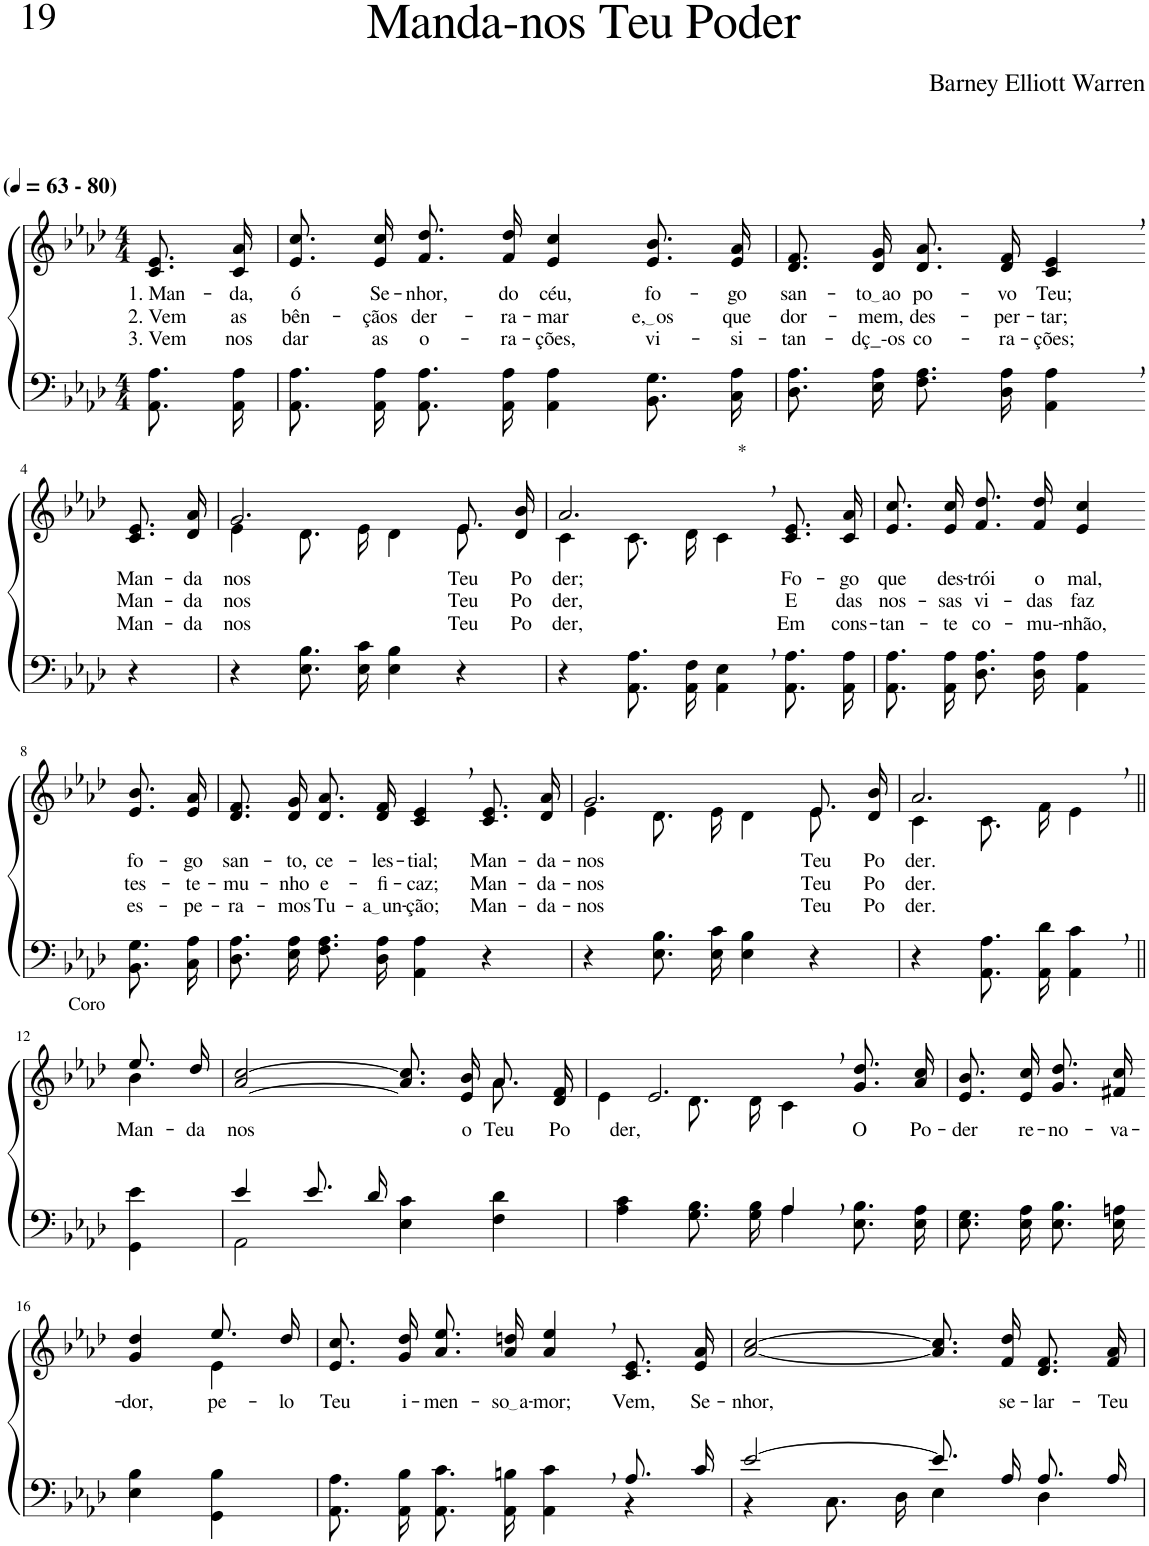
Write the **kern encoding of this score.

**kern	**kern	**text	**text	**text
*part2	*part1	*part1	*part1	*part1
*staff2	*staff1	*staff1	*staff1	*staff1
*I"Parte III e IV	*I"Parte I e II	*	*	*
*clefF4	*clefG2	*	*	*
*k[b-e-a-d-]	*k[b-e-a-d-]	*	*	*
*M4/4	*M4/4	*	*	*
*MM63	*MM63	*	*	*
=1	=1	=1	=1	=1
!	!LO:TX:a:B:t=(	!	!	!
!	!LO:TX:a:B:t=- 80)	!	!	!
!	!	!LO:LY:b	!LO:LY:b	!LO:LY:b
8.AA-\ 8.A-\L	8.c/ 8.e-/L	1. Man-	2. Vem	3. Vem
!	!	!LO:LY:b	!LO:LY:b	!LO:LY:b
16AA-\ 16A-\Jk	16c/ 16a-/Jk	-da,	as	nos
=2	=2	=2	=2	=2
!	!	!LO:LY:b	!LO:LY:b	!LO:LY:b
8.AA-\ 8.A-\L	8.e-/ 8.cc/L	ó	bên-	dar
!	!	!LO:LY:b	!LO:LY:b	!LO:LY:b
16AA-\ 16A-\Jk	16e-/ 16cc/Jk	Se-	-çãos	as
!	!	!LO:LY:b	!LO:LY:b	!LO:LY:b
8.AA-\ 8.A-\L	8.f/ 8.dd-/L	-nhor,	der-	o-
!	!	!LO:LY:b	!LO:LY:b	!LO:LY:b
16AA-\ 16A-\Jk	16f/ 16dd-/Jk	do	-ra-	-ra-
!	!	!LO:LY:b	!LO:LY:b	!LO:LY:b
4AA-\ 4A-\	4e-/ 4cc/	céu,	-mar	-ções,
!	!	!LO:LY:b	!LO:LY:b	!LO:LY:b
8.BB-\ 8.G\L	8.e-/ 8.b-/L	fo-	e, os	vi-
!	!	!LO:LY:b	!LO:LY:b	!LO:LY:b
16C\ 16A-\Jk	16e-/ 16a-/Jk	-go	que	-si-
=3	=3	=3	=3	=3
!	!	!LO:LY:b	!LO:LY:b	!LO:LY:b
8.D-\ 8.A-\L	8.d-/ 8.f/L	san-	dor-	-tan-
!	!	!LO:LY:b	!LO:LY:b	!LO:LY:b
16E-\ 16A-\Jk	16d-/ 16g/Jk	to ao	-mem,	-dç_-os
!	!	!LO:LY:b	!LO:LY:b	!LO:LY:b
8.F\ 8.A-\L	8.d-/ 8.a-/L	po-	des-	co-
!	!	!LO:LY:b	!LO:LY:b	!LO:LY:b
16D-\ 16A-\Jk	16d-/ 16f/Jk	-vo	-per-	-ra-
!	!	!LO:LY:b	!LO:LY:b	!LO:LY:b
4AA-\, 4A-\,	4c/, 4e-/,	Teu;	-tar;	-ções;
!!LO:LB:g=z
=4-	=4-	=4-	=4-	=4-
!	!	!LO:LY:b	!LO:LY:b	!LO:LY:b
4r	8.c/ 8.e-/L	Man-	Man-	Man-
!	!	!LO:LY:b	!LO:LY:b	!LO:LY:b
.	16d-/ 16a-/Jk	-da-	-da-	-da-
=5	=5	=5	=5	=5
*	*^	*	*	*
!	!	!	!LO:LY:b	!LO:LY:b	!LO:LY:b
4r	2.g/	4e-\	-nos	-nos	-nos
8.E-\ 8.B-\L	.	8.d-\	.	.	.
16E-\ 16c\Jk	.	16e-\	.	.	.
4E-\ 4B-\	.	4d-\	.	.	.
!	!	!	!LO:LY:b	!LO:LY:b	!LO:LY:b
4r	8.e-/L	8.e-\	Teu	Teu	Teu
!	!	!	!LO:LY:b	!LO:LY:b	!LO:LY:b
.	16d-/ 16b-/Jk	16ryy	Po-	Po-	Po-
=6	=6	=6	=6	=6	=6
!	!	!	!LO:LY:b	!LO:LY:b	!LO:LY:b
4r	2.a-,/	4c\	-der;	-der,	-der,
8.AA-/ 8.A-/L	.	8.c\L	.	.	.
16AA-/ 16F/Jk	.	16d-\Jk	.	.	.
!	!	!LO:TX:a:t=*	!	!	!
4AA-\, 4E-\,	.	4c\	.	.	.
!	!	!	!LO:LY:b	!LO:LY:b	!LO:LY:b
8.AA-\ 8.A-\L	8.c/ 8.e-/L	4ryy	Fo-	-E	-Em
!	!	!	!LO:LY:b	!LO:LY:b	!LO:LY:b
16AA-\ 16A-\Jk	16c/ 16a-/Jk	.	-go	das	cons-
*	*v	*v	*	*	*
=7	=7	=7	=7	=7
!	!	!LO:LY:b	!LO:LY:b	!LO:LY:b
8.AA-\ 8.A-\L	8.e-/ 8.cc/L	que	nos-	-tan-
!	!	!LO:LY:b	!LO:LY:b	!LO:LY:b
16AA-\ 16A-\Jk	16e-/ 16cc/Jk	des-	-sas	-te
!	!	!LO:LY:b	!LO:LY:b	!LO:LY:b
8.D-\ 8.A-\L	8.f/ 8.dd-/L	-trói	vi-	co-
!	!	!LO:LY:b	!LO:LY:b	!LO:LY:b
16D-\ 16A-\Jk	16f/ 16dd-/Jk	o	-das	-mu--
!	!	!LO:LY:b	!LO:LY:b	!LO:LY:b
4AA-\ 4A-\	4e-/ 4cc/	mal,	faz	-nhão,
!!LO:LB:g=z
=8-	=8-	=8-	=8-	=8-
!	!	!LO:LY:b	!LO:LY:b	!LO:LY:b
8.BB-\ 8.G\L	8.e-/ 8.b-/L	fo-	tes-	es-
!	!	!LO:LY:b	!LO:LY:b	!LO:LY:b
16C\ 16A-\Jk	16e-/ 16a-/Jk	-go	-te-	-pe-
=9	=9	=9	=9	=9
!	!	!LO:LY:b	!LO:LY:b	!LO:LY:b
8.D-\ 8.A-\L	8.d-/ 8.f/L	san-	-mu-	-ra-
!	!	!LO:LY:b	!LO:LY:b	!LO:LY:b
16E-\ 16A-\Jk	16d-/ 16g/Jk	-to,	-nho	-mos
!	!	!LO:LY:b	!LO:LY:b	!LO:LY:b
8.F\ 8.A-\L	8.d-/ 8.a-/L	ce-	e-	Tu-
!	!	!LO:LY:b	!LO:LY:b	!LO:LY:b
16D-\ 16A-\Jk	16d-/ 16f/Jk	-les-	-fi-	a un
!	!	!LO:LY:b	!LO:LY:b	!LO:LY:b
4AA-\ 4A-\	4c/, 4e-/,	-tial;	-caz;	-ção;
!	!	!LO:LY:b	!LO:LY:b	!LO:LY:b
4r	8.c/ 8.e-/L	Man-	Man-	Man-
!	!	!LO:LY:b	!LO:LY:b	!LO:LY:b
.	16d-/ 16a-/Jk	-da-	-da-	-da-
=10	=10	=10	=10	=10
!	!	!LO:LY:b	!LO:LY:b	!LO:LY:b
*	*^	*	*	*
4r	2.g/	4e-\	-nos	-nos	-nos
8.E-\ 8.B-\L	.	8.d-\	.	.	.
16E-\ 16c\Jk	.	16e-\	.	.	.
4E-\ 4B-\	.	4d-\	.	.	.
!	!	!	!LO:LY:b	!LO:LY:b	!LO:LY:b
4r	8.e-/L	8.e-\	Teu	Teu	Teu
!	!	!	!LO:LY:b	!LO:LY:b	!LO:LY:b
.	16d-/ 16b-/Jk	16ryy	Po-	Po-	Po-
=11	=11	=11	=11	=11	=11
!	!	!	!LO:LY:b	!LO:LY:b	!LO:LY:b
4r	2.a-,/	4c\	-der.	der.	-der.
8.AA-\ 8.A-\L	.	8.c\L	.	.	.
16AA-\ 16d-\Jk	.	16f\Jk	.	.	.
4AA-\, 4c\,	.	4e-\	.	.	.
!!LO:LB:g=z	!!
=12||	=12||	=12||	=12||	=12||	=12||
!	!LO:TX:a:t=Coro	!	!	!	!
!	!	!	!LO:LY:b	!	!
4GG\ 4e-\	8.ee-/L	4b-\	Man-	.	.
!	!	!	!LO:LY:b	!	!
.	16dd-/Jk	.	-da-	.	.
=13	=13	=13	=13	=13	=13
*^	*	*	*	*	*
!	!	!	!	!LO:LY:b	!	!
4e-/	2AA-\	2.ryy	[2a-/ [2cc/	-nos	.	.
8.e-/L	.	.	.	.	.	.
16d-/Jk	.	.	.	.	.	.
2ryy	4E-\ 4c\	.	8.a-]/ 8.cc]/L	.	.	.
!	!	!	!	!LO:LY:b	!	!
.	.	.	16e-/ 16b-/Jk	o	.	.
!	!	!	!	!LO:LY:b	!	!
.	4F\ 4d-\	8.a-\	8.a-/L	-Teu	.	.
!	!	!	!	!LO:LY:b	!	!
.	.	16ryy	16d-/ 16f/Jk	Po-	.	.
=14	=14	=14	=14	=14	=14	=14
!	!	!	!	!LO:LY:b	!	!
2ryy	4A-\ 4c\	2.e-,/	4e-\	-der,	.	.
.	8.G\ 8.B-\L	.	8.d-\L	.	.	.
.	16G\ 16B-\Jk	.	16d-\Jk	.	.	.
4A-,/	4A-\	.	4c\	.	.	.
!	!	!	!	!LO:LY:b	!	!
4ryy	8.E-\ 8.B-\L	8.g/ 8.dd-/L	4ryy	O	.	.
!	!	!	!	!LO:LY:b	!	!
.	16E-\ 16A-\Jk	16a-/ 16cc/Jk	.	Po-	.	.
*	*	*v	*v	*	*	*
=15	=15	=15	=15	=15	=15
!	!	!	!LO:LY:b	!	!
*v	*v	*	*	*	*
8.E-\ 8.G\L	8.e-/ 8.b-/L	-der	.	.
!	!	!LO:LY:b	!	!
16E-\ 16A-\Jk	16e-/ 16cc/Jk	re-	.	.
!	!	!LO:LY:b	!	!
8.E-\ 8.B-\L	8.g/ 8.dd-/L	-no-	.	.
!	!	!LO:LY:b	!	!
16E-\ 16An\Jk	16f#X/ 16cc/Jk	-va-	.	.
!!LO:LB:g=z
=16-	=16-	=16-	=16-	=16-
!	!	!LO:LY:b	!	!
*	*^	*	*	*
4E-\ 4B-\	4g/ 4dd-/	4ryy	-dor,	.	.
!	!	!	!LO:LY:b	!	!
4GG\ 4B-\	8.ee-/L	4e-\	pe-	.	.
!	!	!	!LO:LY:b	!	!
.	16dd-/Jk	.	-lo	.	.
*	*v	*v	*	*	*
=17	=17	=17	=17	=17
*^	*	*	*	*
!	!	!	!LO:LY:b	!	!
2.ryy	8.AA-\ 8.A-\L	8.e-/ 8.cc/L	Teu	.	.
!	!	!	!LO:LY:b	!	!
.	16AA-\ 16B-\Jk	16g/ 16dd-/Jk	i-	.	.
!	!	!	!LO:LY:b	!	!
.	8.AA-\ 8.c\L	8.a-\ 8.ee-\L	-men-	.	.
!	!	!	!LO:LY:b	!	!
.	16AA-\ 16Bn\Jk	16a-\ 16ddn\Jk	so a	.	.
!	!	!	!LO:LY:b	!	!
.	4AA-\ 4c\	4a-/, 4ee-/,	-mor;	.	.
!	!	!	!LO:LY:b	!	!
8.A-/L	4r	8.c/ 8.e-/L	Vem,	.	.
!	!	!	!LO:LY:b	!	!
16c/Jk	.	16e-/ 16a-/Jk	Se-	.	.
=18	=18	=18	=18	=18	=18
!	!	!	!LO:LY:b	!	!
[2e-/	4r	[2a-/ [2cc/	-nhor,	.	.
.	8.C\L	.	.	.	.
.	16D-\Jk	.	.	.	.
8.e-/L]	4E-\	8.a-]\ 8.cc]\L	.	.	.
!	!	!	!LO:LY:b	!	!
16A-/Jk	.	16f\ 16dd-\Jk	se-	.	.
!	!	!	!LO:LY:b	!	!
8.A-/L	4D-\	8.d-/ 8.f/L	-lar-	.	.
!	!	!	!LO:LY:b	!	!
16A-/Jk	.	16f/ 16a-/Jk	-Teu	.	.
*v	*v	*	*	*	*
=	=	=	=	=
*-	*-	*-	*-	*-
